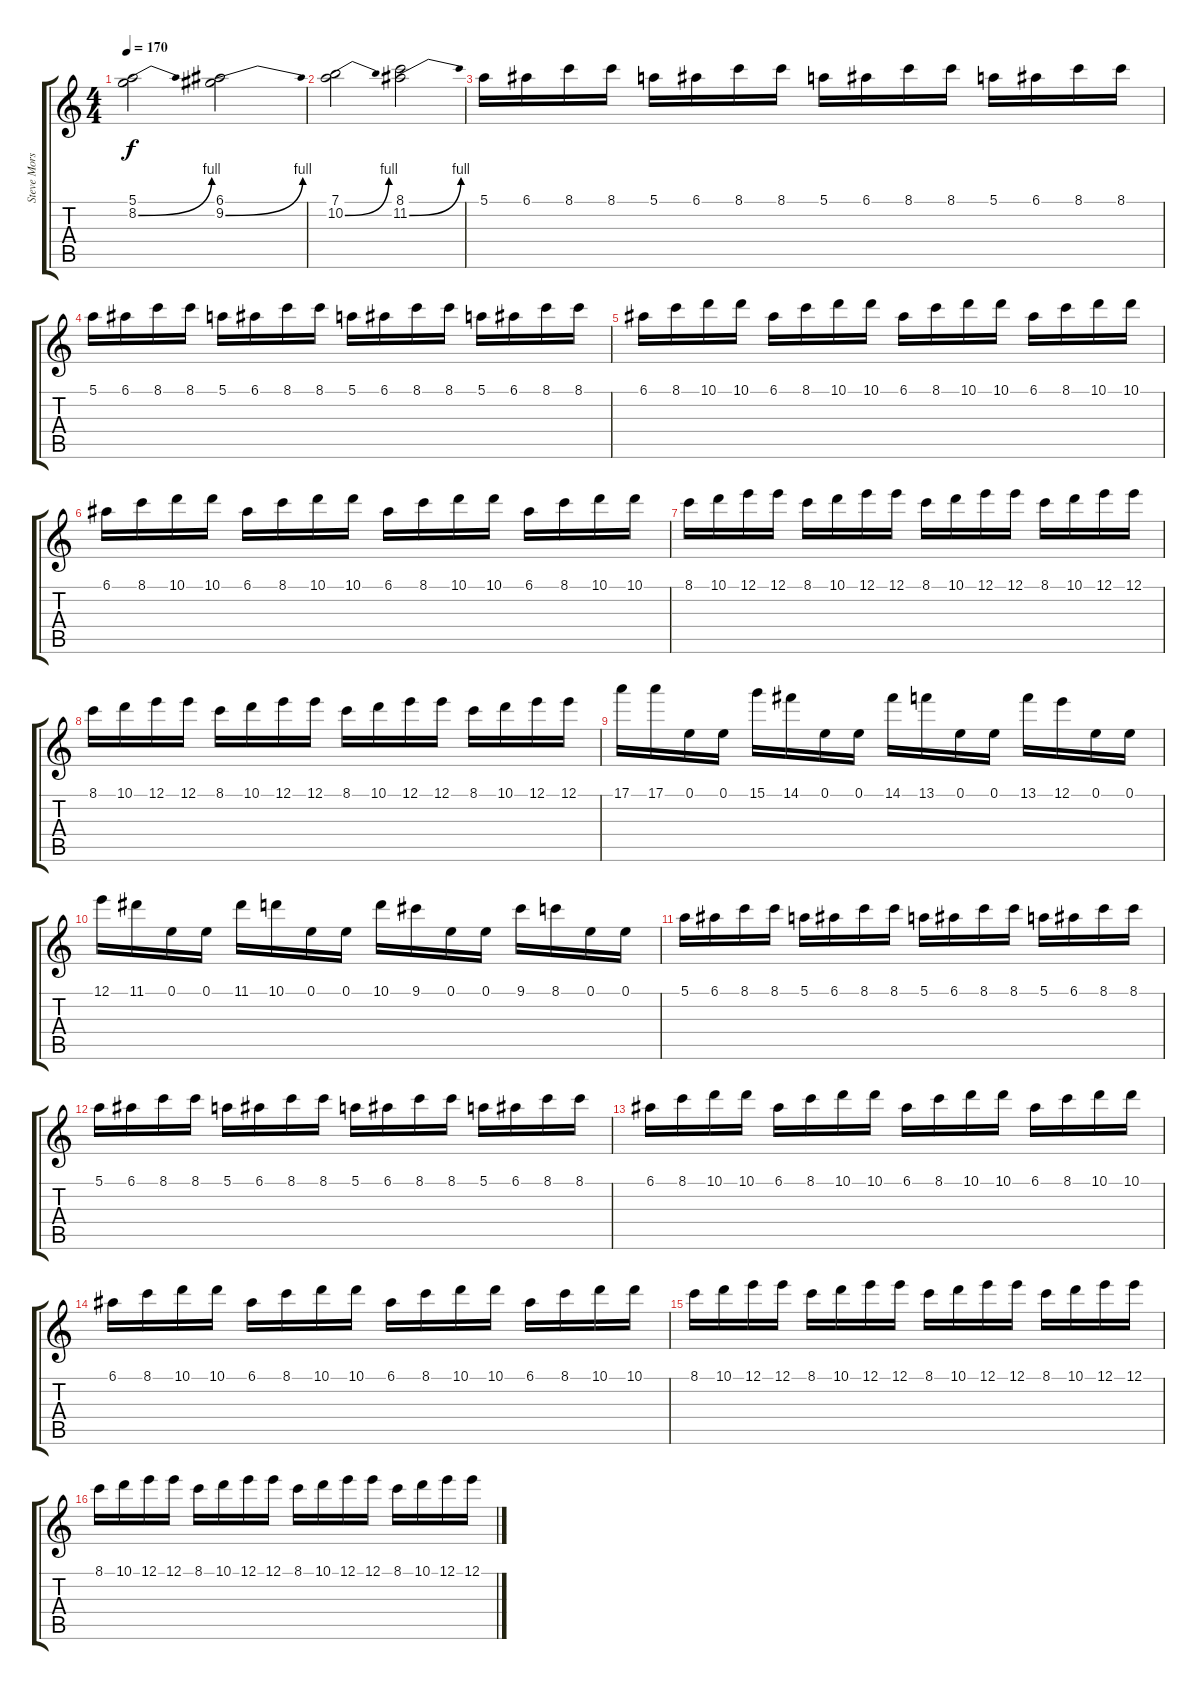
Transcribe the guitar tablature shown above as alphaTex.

\track ("Steve Morse" "Steve Mors") {instrument overdrivenguitar}
\staff {score tabs}
\tuning (E4 B3 G3 D3 A2 E2) {hide}
\ts (4 4)
\tempo 170
\clef g2
\ks c
(5.1 8.2{be (bend 0 0 60 4)}).2{dy f} (6.1 9.2{be (bend 0 0 60 4)}).2 |
(7.1 10.2{be (bend 0 0 60 4)}).2 (8.1 11.2{be (bend 0 0 60 4)}).2 |
5.1.16 6.1.16 8.1.16 8.1.16 5.1.16 6.1.16 8.1.16 8.1.16 5.1.16 6.1.16 8.1.16 8.1.16 5.1.16 6.1.16 8.1.16 8.1.16 |
5.1.16 6.1.16 8.1.16 8.1.16 5.1.16 6.1.16 8.1.16 8.1.16 5.1.16 6.1.16 8.1.16 8.1.16 5.1.16 6.1.16 8.1.16 8.1.16 |
6.1.16 8.1.16 10.1.16 10.1.16 6.1.16 8.1.16 10.1.16 10.1.16 6.1.16 8.1.16 10.1.16 10.1.16 6.1.16 8.1.16 10.1.16 10.1.16 |
6.1.16 8.1.16 10.1.16 10.1.16 6.1.16 8.1.16 10.1.16 10.1.16 6.1.16 8.1.16 10.1.16 10.1.16 6.1.16 8.1.16 10.1.16 10.1.16 |
8.1.16 10.1.16 12.1.16 12.1.16 8.1.16 10.1.16 12.1.16 12.1.16 8.1.16 10.1.16 12.1.16 12.1.16 8.1.16 10.1.16 12.1.16 12.1.16 |
8.1.16 10.1.16 12.1.16 12.1.16 8.1.16 10.1.16 12.1.16 12.1.16 8.1.16 10.1.16 12.1.16 12.1.16 8.1.16 10.1.16 12.1.16 12.1.16 |
17.1.16 17.1.16 0.1.16 0.1.16 15.1.16 14.1.16 0.1.16 0.1.16 14.1.16 13.1.16 0.1.16 0.1.16 13.1.16 12.1.16 0.1.16 0.1.16 |
12.1.16 11.1.16 0.1.16 0.1.16 11.1.16 10.1.16 0.1.16 0.1.16 10.1.16 9.1.16 0.1.16 0.1.16 9.1.16 8.1.16 0.1.16 0.1.16 |
5.1.16 6.1.16 8.1.16 8.1.16 5.1.16 6.1.16 8.1.16 8.1.16 5.1.16 6.1.16 8.1.16 8.1.16 5.1.16 6.1.16 8.1.16 8.1.16 |
5.1.16 6.1.16 8.1.16 8.1.16 5.1.16 6.1.16 8.1.16 8.1.16 5.1.16 6.1.16 8.1.16 8.1.16 5.1.16 6.1.16 8.1.16 8.1.16 |
6.1.16 8.1.16 10.1.16 10.1.16 6.1.16 8.1.16 10.1.16 10.1.16 6.1.16 8.1.16 10.1.16 10.1.16 6.1.16 8.1.16 10.1.16 10.1.16 |
6.1.16 8.1.16 10.1.16 10.1.16 6.1.16 8.1.16 10.1.16 10.1.16 6.1.16 8.1.16 10.1.16 10.1.16 6.1.16 8.1.16 10.1.16 10.1.16 |
8.1.16 10.1.16 12.1.16 12.1.16 8.1.16 10.1.16 12.1.16 12.1.16 8.1.16 10.1.16 12.1.16 12.1.16 8.1.16 10.1.16 12.1.16 12.1.16 |
8.1.16 10.1.16 12.1.16 12.1.16 8.1.16 10.1.16 12.1.16 12.1.16 8.1.16 10.1.16 12.1.16 12.1.16 8.1.16 10.1.16 12.1.16 12.1.16
